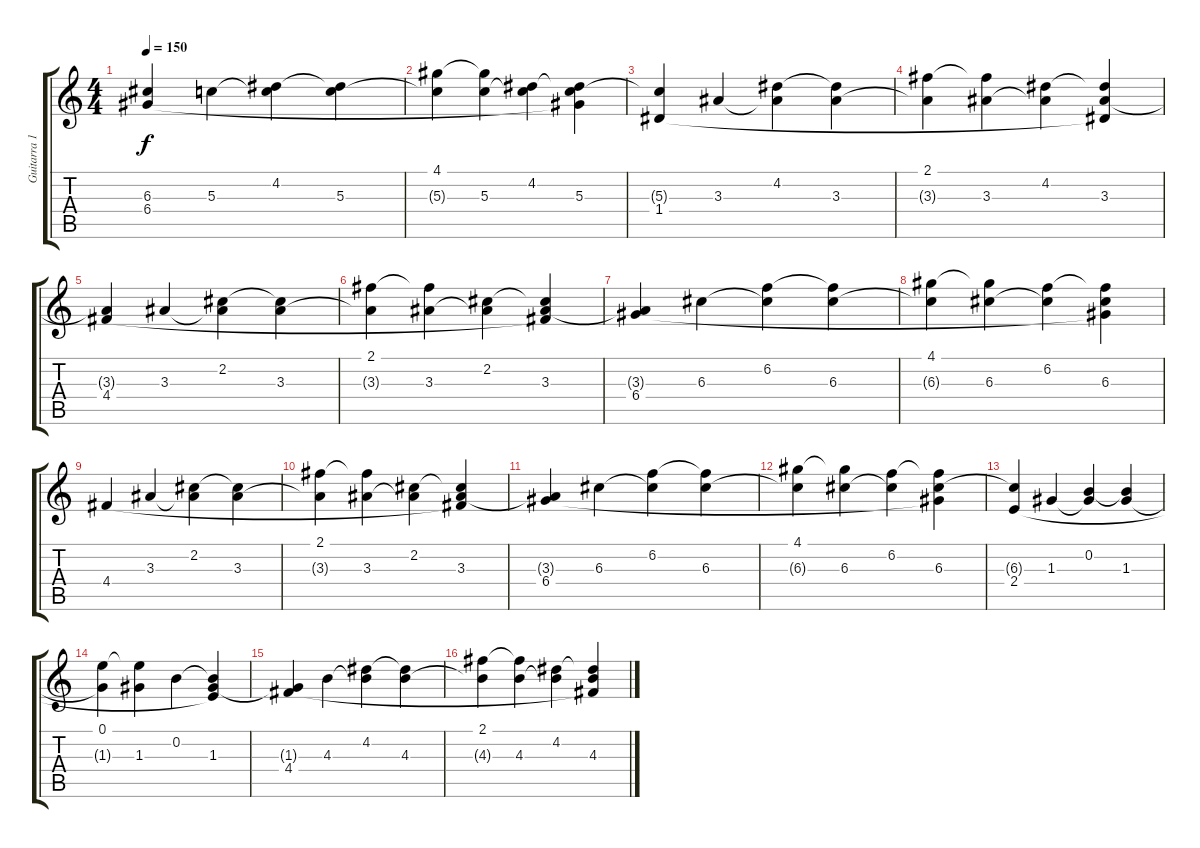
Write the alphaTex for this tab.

\track ("Guitarra 1" "Guitarra 1") {instrument acousticguitarsteel}
\staff {score tabs}
\tuning (E4 B3 G3 D3 A2 E2) {hide}
\ts (4 4)
\tempo 150
\clef g2
\ks c
(6.3{t} 6.4).4{dy f} 5.3.4 (4.2 5.3{t}).4 (4.2{t} 5.3).4 |
(4.1 5.3{t}).4 (4.1{t} 5.3).4 (4.2 5.3{t}).4 (4.2{t} 5.3 6.4{t}).4 |
(5.3{t} 1.4).4 3.3.4 (4.2 3.3{t}).4 (4.2{t} 3.3).4 |
(2.1 3.3{t}).4 (2.1{t} 3.3).4 (4.2 3.3{t}).4 (4.2{t} 3.3 1.4{t}).4 |
(3.3{t} 4.4).4 3.3.4 (2.2 3.3{t}).4 (2.2{t} 3.3).4 |
(2.1 3.3{t}).4 (2.1{t} 3.3).4 (2.2 3.3{t}).4 (2.2{t} 3.3 4.4{t}).4 |
(3.3{t} 6.4).4 6.3.4 (6.2 6.3{t}).4 (6.2{t} 6.3).4 |
(4.1 6.3{t}).4 (4.1{t} 6.3).4 (6.2 6.3{t}).4 (6.2{t} 6.3 6.4{t}).4 |
4.4.4{volume 9} 3.3.4 (2.2 3.3{t}).4 (2.2{t} 3.3).4 |
(2.1 3.3{t}).4 (2.1{t} 3.3).4 (2.2 3.3{t}).4 (2.2{t} 3.3 4.4{t}).4 |
(3.3{t} 6.4).4 6.3.4 (6.2 6.3{t}).4 (6.2{t} 6.3).4 |
(4.1 6.3{t}).4 (4.1{t} 6.3).4 (6.2 6.3{t}).4 (6.2{t} 6.3 6.4{t}).4 |
(6.3{t} 2.4).4 1.3.4 (0.2 1.3{t}).4 (0.2{t} 1.3).4 |
(0.1 1.3{t}).4 (0.1{t} 1.3).4 0.2.4 (0.2{t} 1.3 2.4{t}).4 |
(1.3{t} 4.4).4 4.3.4 (4.2 4.3{t}).4 (4.2{t} 4.3).4 |
(2.1 4.3{t}).4 (2.1{t} 4.3).4 (4.2 4.3{t}).4 (4.2{t} 4.3 4.4{t}).4
